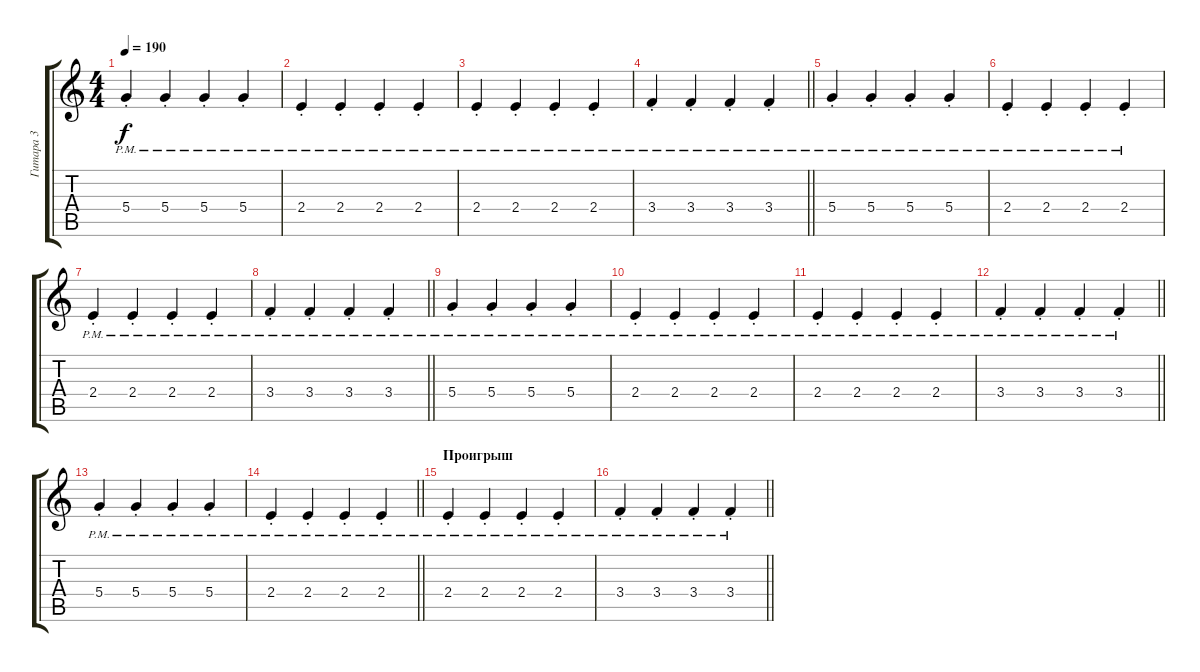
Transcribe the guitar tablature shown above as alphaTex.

\track ("Гитара 3" "Гитара 3") {instrument electricguitarjazz}
\staff {score tabs}
\tuning (E4 B3 G3 D3 A2 E2) {hide}
\ts (4 4)
\tempo 190
\clef g2
\ks c
5.4{pm st}.4{dy f} 5.4{pm st}.4 5.4{pm st}.4 5.4{pm st}.4 |
2.4{pm st}.4 2.4{pm st}.4 2.4{pm st}.4 2.4{pm st}.4 |
2.4{pm st}.4 2.4{pm st}.4 2.4{pm st}.4 2.4{pm st}.4 |
\barLineRight lightlight
3.4{pm st}.4 3.4{pm st}.4 3.4{pm st}.4 3.4{pm st}.4 |
5.4{pm st}.4 5.4{pm st}.4 5.4{pm st}.4 5.4{pm st}.4 |
2.4{pm st}.4 2.4{pm st}.4 2.4{pm st}.4 2.4{pm st}.4 |
2.4{pm st}.4 2.4{pm st}.4 2.4{pm st}.4 2.4{pm st}.4 |
\barLineRight lightlight
3.4{pm st}.4 3.4{pm st}.4 3.4{pm st}.4 3.4{pm st}.4 |
5.4{pm st}.4 5.4{pm st}.4 5.4{pm st}.4 5.4{pm st}.4 |
2.4{pm st}.4 2.4{pm st}.4 2.4{pm st}.4 2.4{pm st}.4 |
2.4{pm st}.4 2.4{pm st}.4 2.4{pm st}.4 2.4{pm st}.4 |
\barLineRight lightlight
3.4{pm st}.4 3.4{pm st}.4 3.4{pm st}.4 3.4{pm st}.4 |
5.4{pm st}.4 5.4{pm st}.4 5.4{pm st}.4 5.4{pm st}.4 |
\barLineRight lightlight
2.4{pm st}.4 2.4{pm st}.4 2.4{pm st}.4 2.4{pm st}.4 |
\section ("" "Проигрыш")
2.4{pm st}.4 2.4{pm st}.4 2.4{pm st}.4 2.4{pm st}.4 |
\barLineRight lightlight
3.4{pm st}.4 3.4{pm st}.4 3.4{pm st}.4 3.4{pm st}.4
